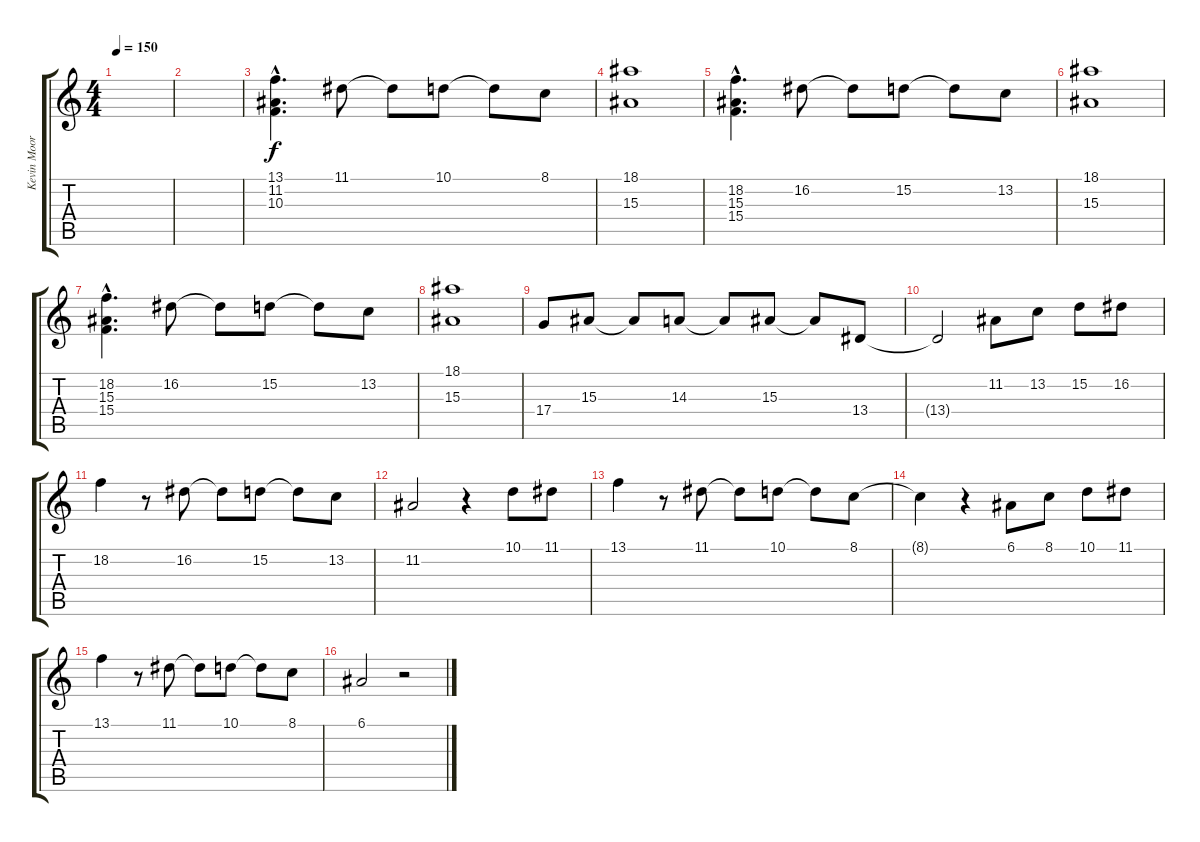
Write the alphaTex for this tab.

\track ("Kevin Moore: Lead" "Kevin Moor") {instrument lead2sawtooth}
\staff {score tabs}
\tuning (E4 B3 G3 D3 A2 E2) {hide}
\ts (4 4)
\tempo 150
\clef g2
\ks c
|
|
(13.1{hac} 11.2{hac} 10.3{hac}).4{d instrument fx5brightness} 11.1.8 11.1{t}.8 10.1.8 10.1{t}.8 8.1.8 |
(18.1 15.3).1 |
(18.2{hac} 15.3{hac} 15.4{hac}).4{d} 16.2.8 16.2{t}.8 15.2.8 15.2{t}.8 13.2.8 |
(18.1 15.3).1 |
(18.2{hac} 15.3{hac} 15.4{hac}).4{d} 16.2.8 16.2{t}.8 15.2.8 15.2{t}.8 13.2.8 |
(18.1 15.3).1 |
17.4.8 15.3.8 15.3{t}.8 14.3.8 14.3{t}.8 15.3.8 15.3{t}.8 13.4.8 |
13.4{t}.2 11.2.8 13.2.8 15.2.8 16.2.8 |
18.2.4 r.8 16.2.8 16.2{t}.8 15.2.8 15.2{t}.8 13.2.8 |
11.2.2 r.4 10.1.8 11.1.8 |
13.1.4 r.8 11.1.8 11.1{t}.8 10.1.8 10.1{t}.8 8.1.8 |
8.1{t}.4 r.4 6.1.8 8.1.8 10.1.8 11.1.8 |
13.1.4 r.8 11.1.8 11.1{t}.8 10.1.8 10.1{t}.8 8.1.8 |
6.1.2 r.2
